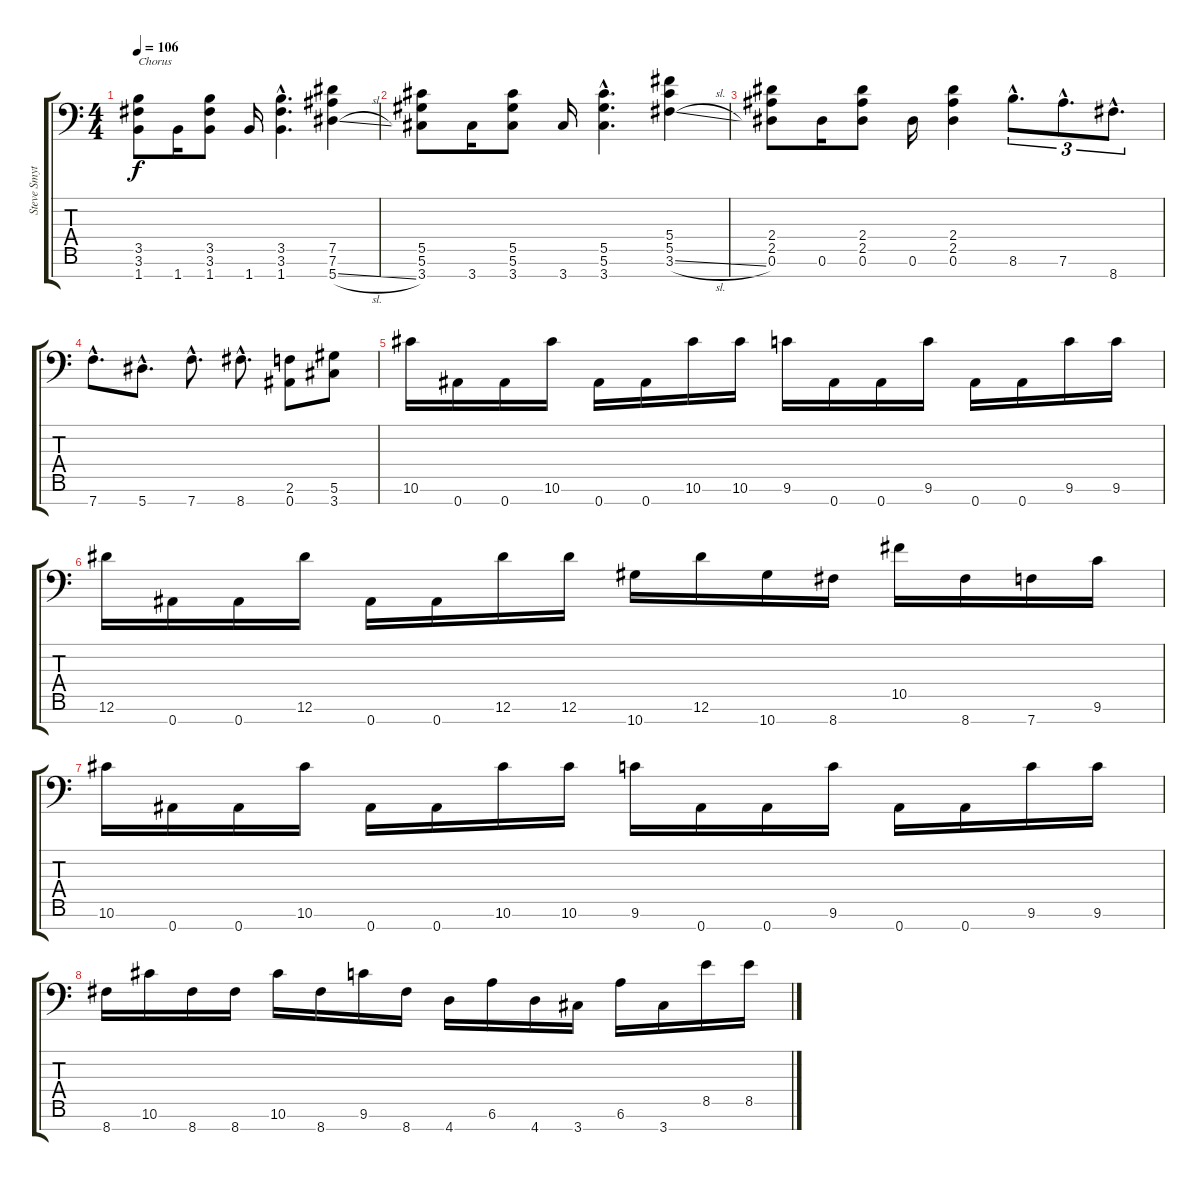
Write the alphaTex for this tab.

\track ("Steve Smyth" "Steve Smyt") {instrument distortionguitar}
\staff {score tabs}
\tuning (Eb4 Bb3 Gb3 Db3 Ab2 Eb2 Bb1) {hide}
\ts (4 4)
\tempo 106
\clef f4
\ks c
(3.5 3.6 1.7).8{txt "Chorus" dy f} 1.7.16 (3.5 3.6 1.7).8 1.7.16 (3.5{hac} 3.6{hac} 1.7).4{d} (7.5 7.6 5.7{sl}).4 |
(5.5 5.6 3.7).8 3.7.16 (5.5 5.6 3.7).8 3.7.16 (5.5{hac} 5.6{hac} 3.7{hac}).4{d} (5.4 5.5 3.6{sl}).4 |
(2.4 2.5 0.6).8 0.6.16 (2.4 2.5 0.6).8 0.6.16 (2.4 2.5 0.6).4 8.6{hac}.8{d tu (3 2)} 7.6{hac}.8{d tu (3 2)} 8.7{hac}.8{d tu (3 2)} |
7.7{hac}.8{d} 5.7{hac}.8{d} 7.7{hac}.8{d} 8.7{hac}.8{d} (2.6 0.7).8 (5.6 3.7).8 |
10.6.16 0.7.16 0.7.16 10.6.16 0.7.16 0.7.16 10.6.16 10.6.16 9.6.16 0.7.16 0.7.16 9.6.16 0.7.16 0.7.16 9.6.16 9.6.16 |
12.6.16 0.7.16 0.7.16 12.6.16 0.7.16 0.7.16 12.6.16 12.6.16 10.7.16 12.6.16 10.7.16 8.7.16 10.5.16 8.7.16 7.7.16 9.6.16 |
10.6.16 0.7.16 0.7.16 10.6.16 0.7.16 0.7.16 10.6.16 10.6.16 9.6.16 0.7.16 0.7.16 9.6.16 0.7.16 0.7.16 9.6.16 9.6.16 |
8.7.16 10.6.16 8.7.16 8.7.16 10.6.16 8.7.16 9.6.16 8.7.16 4.7.16 6.6.16 4.7.16 3.7.16 6.6.16 3.7.16 8.5.16 8.5.16
